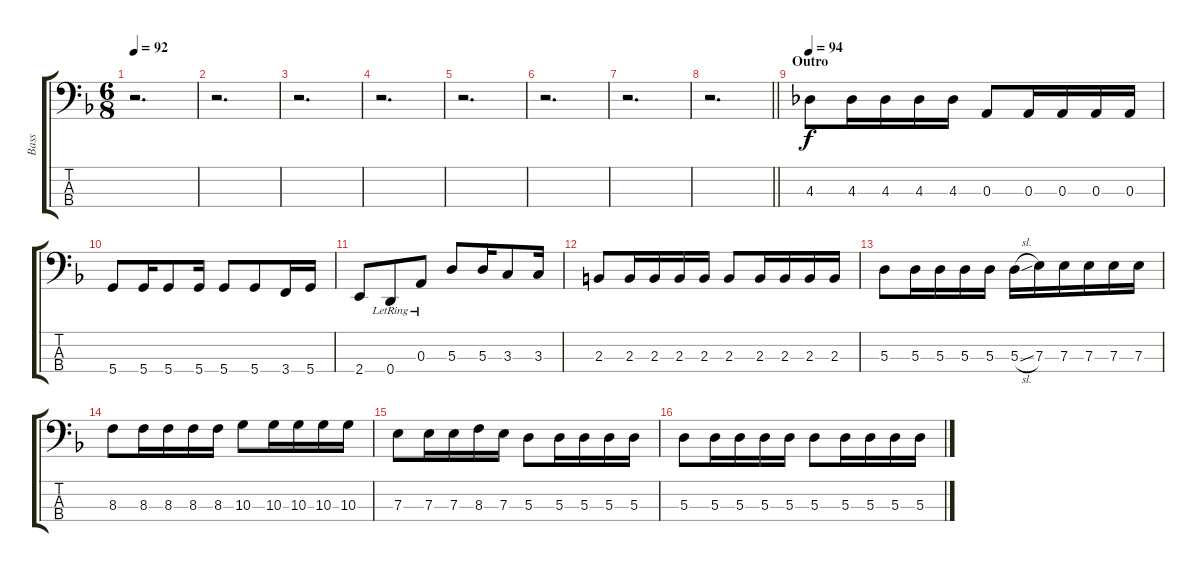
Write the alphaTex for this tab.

\track ("Bass" "Bass") {instrument electricbassfinger}
\staff {score tabs}
\tuning (G2 D2 A1 D1) {hide}
\ts (6 8)
\tempo 92
\clef f4
\ks dminor
r.2{d dy f} |
r.2{d} |
r.2{d} |
r.2{d} |
r.2{d} |
r.2{d} |
r.2{d} |
\barLineRight lightlight
r.2{d} |
\section ("" "Outro")
\tempo 94
4.3.8 4.3.16 4.3.16 4.3.16 4.3.16 0.3.8 0.3.16 0.3.16 0.3.16 0.3.16 |
5.4.8 5.4.16 5.4.8 5.4.16 5.4.8 5.4.8 3.4.16 5.4.16 |
2.4.8 0.4{lr}.8 0.3{lr}.8 5.3.8 5.3.16 3.3.8 3.3.16 |
2.3.8 2.3.16 2.3.16 2.3.16 2.3.16 2.3.8 2.3.16 2.3.16 2.3.16 2.3.16 |
5.3.8 5.3.16 5.3.16 5.3.16 5.3.16 5.3{sl}.16 7.3.16 7.3.16 7.3.16 7.3.16 7.3.16 |
8.3.8 8.3.16 8.3.16 8.3.16 8.3.16 10.3.8 10.3.16 10.3.16 10.3.16 10.3.16 |
7.3.8 7.3.16 7.3.16 8.3.16 7.3.16 5.3.8 5.3.16 5.3.16 5.3.16 5.3.16 |
5.3.8 5.3.16 5.3.16 5.3.16 5.3.16 5.3.8 5.3.16 5.3.16 5.3.16 5.3.16
